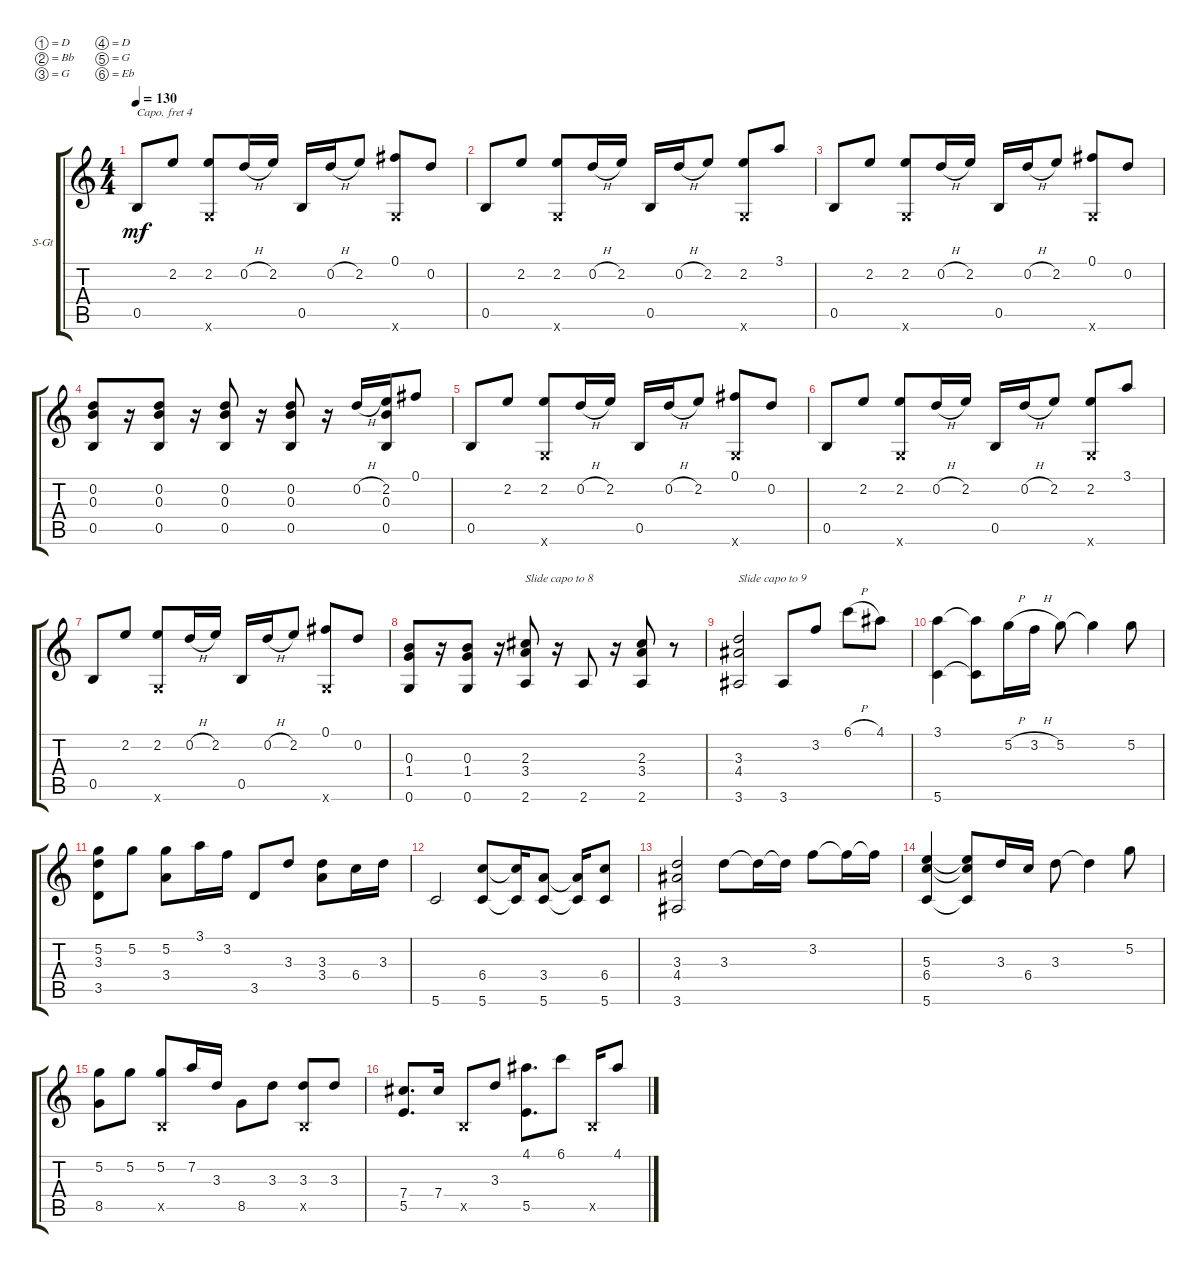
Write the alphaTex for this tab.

\defaultSystemsLayout 4
\bracketExtendMode groupsimilarinstruments
\firstSystemTrackNameOrientation horizontal
\otherSystemsTrackNameOrientation horizontal
\track ("Steel Guitar" "S-Gt") {instrument acousticguitarsteel}
\staff {score tabs}
\capo 4
\tuning (D4 Bb3 G3 D3 G2 Eb2)
\ts (4 4)
\tempo 130
\clef g2
\ks c
0.5.8{dy mf} 2.2.8 (2.2 0.6{x}).8 0.2{h}.16 2.2.16 0.5.16 0.2{h}.16 2.2.8 (0.1 0.6{x}).8 0.2.8 |
0.5.8 2.2.8 (2.2 0.6{x}).8 0.2{h}.16 2.2.16 0.5.16 0.2{h}.16 2.2.8 (0.6{x} 2.2).8 3.1.8 |
0.5.8 2.2.8 (2.2 0.6{x}).8 0.2{h}.16 2.2.16 0.5.16 0.2{h}.16 2.2.8 (0.1 0.6{x}).8 0.2.8 |
(0.2 0.3 0.5).8 r.16 (0.3 0.2 0.5).8 r.16 (0.3 0.2 0.5).8 r.16 (0.3 0.2 0.5).8 r.16 0.2{h}.16 (2.2 0.3 0.5).16 0.1.8 |
0.5.8 2.2.8 (2.2 0.6{x}).8 0.2{h}.16 2.2.16 0.5.16 0.2{h}.16 2.2.8 (0.1 0.6{x}).8 0.2.8 |
0.5.8 2.2.8 (2.2 0.6{x}).8 0.2{h}.16 2.2.16 0.5.16 0.2{h}.16 2.2.8 (0.6{x} 2.2).8 3.1.8 |
0.5.8 2.2.8 (2.2 0.6{x}).8 0.2{h}.16 2.2.16 0.5.16 0.2{h}.16 2.2.8 (0.1 0.6{x}).8 0.2.8 |
(0.6 1.4 0.3).8 r.16 (1.4 0.3 0.6).8 r.16 (3.4 2.3 2.6).8{txt "Slide capo to 8"} r.16 2.6.8 r.16 (2.6 3.4 2.3).8 r.8 |
(4.4 3.3 3.6).2{txt "Slide capo to 9"} 3.6.8 3.2.8 6.1{h}.8 4.1.8 |
(3.1 5.6).4 (3.1{t} 5.6{t}).8 5.2{h}.16 3.2{h}.16 5.2.8 5.2{t}.4 5.2.8 |
(5.2 3.3 3.5).8 5.2.8 (5.2 3.4).8 3.1.16 3.2.16 3.5.8 3.3.8 (3.3 3.4).8 6.4.16 3.3.16 |
5.6.2 (5.6 6.4).8 (5.6{t} 6.4{t}).16 (3.4 5.6).8 (3.4{t} 5.6{t}).16 (6.4 5.6).8 |
(3.6 4.4 3.3).2 3.3.8 3.3{t}.16 3.3{t}.16 3.2.8 3.2{t}.16 3.2{t}.16 |
(5.3 6.4 5.6).4 (5.3{t} 6.4{t} 5.6{t}).8 3.3.16 6.4.16 3.3.8 3.3{t}.4 5.2.8 |
(5.2 8.5).8 5.2.8 (5.2 0.5{x}).8 7.2.16 3.3.16 8.5.8 3.3.8 (3.3 0.5{x}).8 3.3.8 |
(5.5 7.4).8{d} 7.4.16 0.5{x}.8 3.3.8 (5.5 4.1).8{d} 6.1.8 0.5{x}.16 4.1.8
